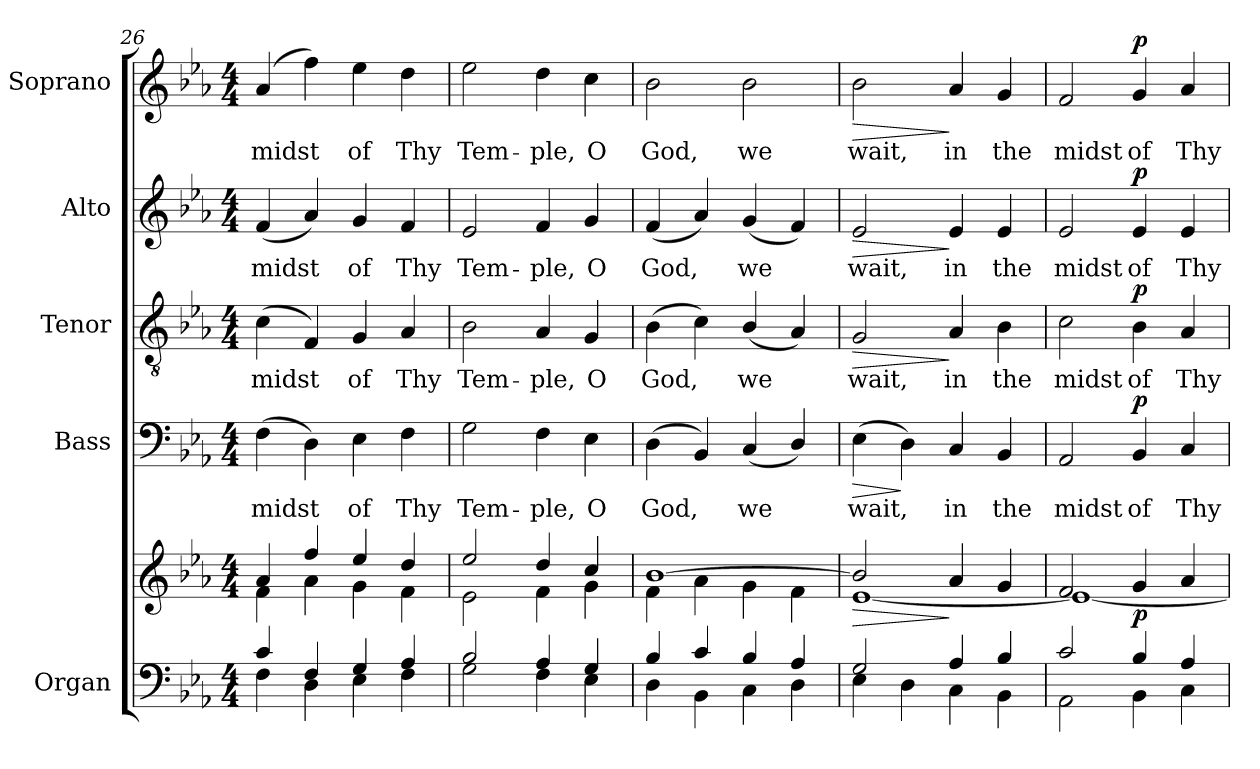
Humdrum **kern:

**kern	**kern	**dynam	**kern	**text	**dynam	**kern	**text	**dynam	**kern	**text	**dynam	**kern	**text	**dynam
*part5	*part5	*part5	*part4	*part4	*part4	*part3	*part3	*part3	*part2	*part2	*part2	*part1	*part1	*part1
*staff6	*staff5	*staff5/6	*staff4	*staff4	*staff4	*staff3	*staff3	*staff3	*staff2	*staff2	*staff2	*staff1	*staff1	*staff1
*I"Organ	*	*	*I"Bass	*	*	*I"Tenor	*	*	*I"Alto	*	*	*I"Soprano	*	*
*I'Org.	*	*	*I'B.	*	*	*I'T.	*	*	*I'A.	*	*	*I'S.	*	*
*clefF4	*clefG2	*	*clefF4	*	*	*clefGv2	*	*	*clefG2	*	*	*clefG2	*	*
*	*	*	*	*	*	*ITrd7c12	*	*	*	*	*	*	*	*
*k[b-e-a-]	*k[b-e-a-]	*	*k[b-e-a-]	*	*	*k[b-e-a-]	*	*	*k[b-e-a-]	*	*	*k[b-e-a-]	*	*
*E-:	*E-:	*	*E-:	*	*	*E-:	*	*	*E-:	*	*	*E-:	*	*
*M4/4	*M4/4	*	*M4/4	*	*	*M4/4	*	*	*M4/4	*	*	*M4/4	*	*
=26	=26	=26	=26	=26	=26	=26	=26	=26	=26	=26	=26	=26	=26	=26
*^	*^	*	*	*	*	*	*	*	*	*	*	*	*	*
!	!	!	!	!	!	!LO:LY:b:color=#000000	!	!	!	!	!	!	!	!	!	!
!	!	!	!	!	!	!	!	!	!LO:LY:b:color=#000000	!	!	!	!	!	!	!
!	!	!	!	!	!	!	!	!	!	!	!	!LO:LY:b:color=#000000	!	!	!	!
!	!	!	!	!	!	!	!	!	!	!	!	!	!	!	!LO:LY:b:color=#000000	!
4ci/	4Fi\	4a-i/	4fi\	.	(4Fi\	midst	.	(4Ci\	midst	.	(4fi/	midst	.	(4a-i/	midst	.
4Fi/	4Di\	4ffi/	4a-i\	.	4Di\)	.	.	4FFi/)	.	.	4a-i/)	.	.	4ffi\)	.	.
!	!	!	!	!	!	!LO:LY:b:color=#000000	!	!	!	!	!	!	!	!	!	!
!	!	!	!	!	!	!	!	!	!LO:LY:b:color=#000000	!	!	!	!	!	!	!
!	!	!	!	!	!	!	!	!	!	!	!	!LO:LY:b:color=#000000	!	!	!	!
!	!	!	!	!	!	!	!	!	!	!	!	!	!	!	!LO:LY:b:color=#000000	!
4Gi/	4E-i\	4ee-i/	4gi\	.	4E-i\	of	.	4GGi/	of	.	4gi/	of	.	4ee-i\	of	.
!	!	!	!	!	!	!LO:LY:b:color=#000000	!	!	!	!	!	!	!	!	!	!
!	!	!	!	!	!	!	!	!	!LO:LY:b:color=#000000	!	!	!	!	!	!	!
!	!	!	!	!	!	!	!	!	!	!	!	!LO:LY:b:color=#000000	!	!	!	!
!	!	!	!	!	!	!	!	!	!	!	!	!	!	!	!LO:LY:b:color=#000000	!
4A-i/	4Fi\	4ddi/	4fi\	.	4Fi\	Thy	.	4AA-i/	Thy	.	4fi/	Thy	.	4ddi\	Thy	.
=27	=27	=27	=27	=27	=27	=27	=27	=27	=27	=27	=27	=27	=27	=27	=27	=27
!	!	!	!	!	!	!LO:LY:b:color=#000000	!	!	!	!	!	!	!	!	!	!
!	!	!	!	!	!	!	!	!	!LO:LY:b:color=#000000	!	!	!	!	!	!	!
!	!	!	!	!	!	!	!	!	!	!	!	!LO:LY:b:color=#000000	!	!	!	!
!	!	!	!	!	!	!	!	!	!	!	!	!	!	!	!LO:LY:b:color=#000000	!
2B-i/	2Gi\	2ee-i/	2e-i\	.	2Gi\	Tem-	.	2BB-i\	Tem-	.	2e-i/	Tem-	.	2ee-i\	Tem-	.
!	!	!	!	!	!	!LO:LY:b:color=#000000	!	!	!	!	!	!	!	!	!	!
!	!	!	!	!	!	!	!	!	!LO:LY:b:color=#000000	!	!	!	!	!	!	!
!	!	!	!	!	!	!	!	!	!	!	!	!LO:LY:b:color=#000000	!	!	!	!
!	!	!	!	!	!	!	!	!	!	!	!	!	!	!	!LO:LY:b:color=#000000	!
4A-i/	4Fi\	4ddi/	4fi\	.	4Fi\	-ple,	.	4AA-i/	-ple,	.	4fi/	-ple,	.	4ddi\	-ple,	.
!	!	!	!	!	!	!LO:LY:b:color=#000000	!	!	!	!	!	!	!	!	!	!
!	!	!	!	!	!	!	!	!	!LO:LY:b:color=#000000	!	!	!	!	!	!	!
!	!	!	!	!	!	!	!	!	!	!	!	!LO:LY:b:color=#000000	!	!	!	!
!	!	!	!	!	!	!	!	!	!	!	!	!	!	!	!LO:LY:b:color=#000000	!
4Gi/	4E-i\	4cci/	4gi\	.	4E-i\	O	.	4GGi/	O	.	4gi/	O	.	4cci\	O	.
=28	=28	=28	=28	=28	=28	=28	=28	=28	=28	=28	=28	=28	=28	=28	=28	=28
!	!	!	!	!	!	!LO:LY:b:color=#000000	!	!	!	!	!	!	!	!	!	!
!	!	!	!	!	!	!	!	!	!LO:LY:b:color=#000000	!	!	!	!	!	!	!
!	!	!	!	!	!	!	!	!	!	!	!	!LO:LY:b:color=#000000	!	!	!	!
!	!	!	!	!	!	!	!	!	!	!	!	!	!	!	!LO:LY:b:color=#000000	!
4B-i/	4Di\	[1b-i	4fi\	.	(4Di\	God,	.	(4BB-i\	God,	.	(4fi/	God,	.	2b-i\	God,	.
4ci/	4BB-i\	.	4a-i\	.	4BB-i/)	.	.	4Ci\)	.	.	4a-i/)	.	.	.	.	.
!	!	!	!	!	!	!LO:LY:b:color=#000000	!	!	!	!	!	!	!	!	!	!
!	!	!	!	!	!	!	!	!	!LO:LY:b:color=#000000	!	!	!	!	!	!	!
!	!	!	!	!	!	!	!	!	!	!	!	!LO:LY:b:color=#000000	!	!	!	!
!	!	!	!	!	!	!	!	!	!	!	!	!	!	!	!LO:LY:b:color=#000000	!
4B-i/	4Ci\	.	4gi\	.	(4Ci/	we	.	(4BB-i/	we	.	(4gi/	we	.	2b-i\	we	.
4A-i/	4Di\	.	4fi\	.	4Di/)	.	.	4AA-i/)	.	.	4fi/)	.	.	.	.	.
!!LO:LB:g=z
=29	=29	=29	=29	=29	=29	=29	=29	=29	=29	=29	=29	=29	=29	=29	=29	=29
!	!	!	!	!LO:HP:b	!	!	!	!	!	!	!	!	!	!	!	!
!	!	!	!	!	!	!LO:LY:b:color=#000000	!LO:HP:b	!	!	!	!	!	!	!	!	!
!	!	!	!	!	!	!	!	!	!LO:LY:b:color=#000000	!LO:HP:b	!	!	!	!	!	!
!	!	!	!	!	!	!	!	!	!	!	!	!LO:LY:b:color=#000000	!LO:HP:b	!	!	!
!	!	!	!	!	!	!	!	!	!	!	!	!	!	!	!LO:LY:b:color=#000000	!LO:HP:b
2Gi/	4E-i\	2b-i/]	[1e-i	>	(4E-i\	wait,	>	2GGi/	wait,	>	2e-i/	wait,	>	2b-i\	wait,	>
.	4Di\	.	.	.	4Di\)	.	]	.	.	.	.	.	.	.	.	.
!	!	!	!	!	!	!LO:LY:b:color=#000000	!	!	!	!	!	!	!	!	!	!
!	!	!	!	!	!	!	!	!	!LO:LY:b:color=#000000	!	!	!	!	!	!	!
!	!	!	!	!	!	!	!	!	!	!	!	!LO:LY:b:color=#000000	!	!	!	!
!	!	!	!	!	!	!	!	!	!	!	!	!	!	!	!LO:LY:b:color=#000000	!
4A-i/	4Ci\	4a-i/	.	]	4Ci/	in	.	4AA-i/	in	]	4e-i/	in	]	4a-i/	in	]
!	!	!	!	!	!	!LO:LY:b:color=#000000	!	!	!	!	!	!	!	!	!	!
!	!	!	!	!	!	!	!	!	!LO:LY:b:color=#000000	!	!	!	!	!	!	!
!	!	!	!	!	!	!	!	!	!	!	!	!LO:LY:b:color=#000000	!	!	!	!
!	!	!	!	!	!	!	!	!	!	!	!	!	!	!	!LO:LY:b:color=#000000	!
4B-i/	4BB-i\	4gi/	.	.	4BB-i/	the	.	4BB-i\	the	.	4e-i/	the	.	4gi/	the	.
=30	=30	=30	=30	=30	=30	=30	=30	=30	=30	=30	=30	=30	=30	=30	=30	=30
!	!	!	!	!	!	!LO:LY:b:color=#000000	!	!	!	!	!	!	!	!	!	!
!	!	!	!	!	!	!	!	!	!LO:LY:b:color=#000000	!	!	!	!	!	!	!
!	!	!	!	!	!	!	!	!	!	!	!	!LO:LY:b:color=#000000	!	!	!	!
!	!	!	!	!	!	!	!	!	!	!	!	!	!	!	!LO:LY:b:color=#000000	!
2ci/	2AA-i\	2fi/	1e-i_	.	2AA-i/	midst	.	2Ci\	midst	.	2e-i/	midst	.	2fi/	midst	.
!	!	!	!	!	!	!LO:LY:b:color=#000000	!	!	!	!	!	!	!	!	!	!
!	!	!	!	!	!	!	!	!	!LO:LY:b:color=#000000	!	!	!	!	!	!	!
!	!	!	!	!	!	!	!	!	!	!	!	!LO:LY:b:color=#000000	!	!	!	!
!	!	!	!	!	!	!	!	!	!	!	!	!	!	!	!LO:LY:b:color=#000000	!
4B-i/	4BB-i\	4gi/	.	p	4BB-i/	of	p	4BB-i\	of	p	4e-i/	of	p	4gi/	of	p
!	!	!	!	!	!	!LO:LY:b:color=#000000	!	!	!	!	!	!	!	!	!	!
!	!	!	!	!	!	!	!	!	!LO:LY:b:color=#000000	!	!	!	!	!	!	!
!	!	!	!	!	!	!	!	!	!	!	!	!LO:LY:b:color=#000000	!	!	!	!
!	!	!	!	!	!	!	!	!	!	!	!	!	!	!	!LO:LY:b:color=#000000	!
4A-i/	4Ci\	4a-i/	.	.	4Ci/	Thy	.	4AA-i/	Thy	.	4e-i/	Thy	.	4a-i/	Thy	.
*v	*v	*	*	*	*	*	*	*	*	*	*	*	*	*	*	*
*	*v	*v	*	*	*	*	*	*	*	*	*	*	*	*	*
=	=	=	=	=	=	=	=	=	=	=	=	=	=	=
*-	*-	*-	*-	*-	*-	*-	*-	*-	*-	*-	*-	*-	*-	*-
